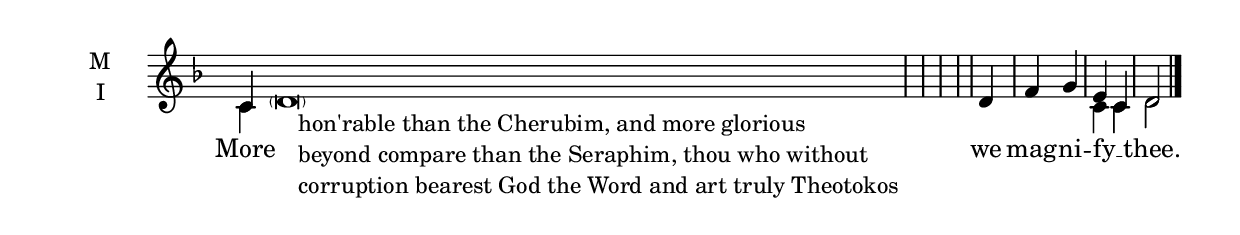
\version "2.18.2"

% Provide an easy way to group a bunch of text together on a breve
% http://lilypond.org/doc/v2.18/Documentation/notation/working-with-ancient-music_002d_002dscenarios-and-solutions
recite = \once \override LyricText.self-alignment-X = #-1

\defineBarLine "invisible" #'("" "" "")
global = {
  \time 2/4 % Not used, Time_signature_engraver is removed from layout
  \key d \aeolian
  \set Timing.defaultBarType = "invisible" %% Only put bar lines where I say
}

lyricText = \lyricmode {
  More \recite ""% Positioned text in melody goes here
  we mag -- ni -- fy __ _ thee.
}

melody = \relative c' {
  \global % Leave these here for key to display
  \textLengthOn
  % Note that inserted text here ABOVE the lyrics noted above
  c4 \parenthesize d\breve_\markup {\hspace #2 \column{
      \line{hon'rable than the Cherubim, and more glorious}
      \line{beyond compare than the Seraphim, thou who without}
      \line{corruption bearest God the Word and art truly Theotokos}
  }}\bar "|"
  % of Ages Amen
  d4 f g \bar "|" e c \bar "|" d2 \bar "|." \break
}

ison = \relative c' {
  \global % Leave these here for key to display
  c4 s\breve \bar "|"
  % of Ages Amen
  s4 s2 \bar "|" c4 c4 \bar "|" d2 \bar "|."
}

\score {
  \new ChoirStaff <<
    \new Staff \with {
      midiInstrument = "choir aahs"
      instrumentName = \markup \center-column { M I }
    } <<
      \new Voice = "melody" { \voiceOne \melody }
      \new Voice = "ison" { \voiceTwo \ison }
    >>
    \new Lyrics \with {
      \override VerticalAxisGroup #'staff-affinity = #CENTER
    } \lyricsto "melody" \lyricText

  >>
  \layout {
    \context {
      \Staff
      \remove "Time_signature_engraver"
    }
    \context {
      \Score
      \omit BarNumber
    }
  }
  \midi { \tempo 4 = 300
          \context {
            \Voice
            \remove "Dynamic_performer"
    }
  }
}
